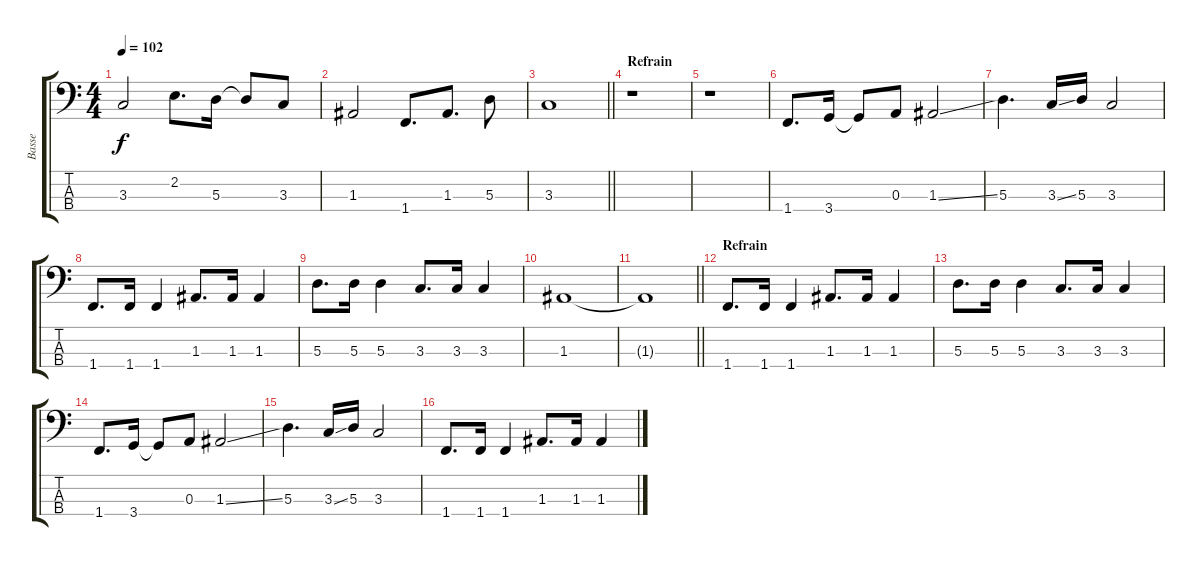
\track ("Basse" "Basse") {mute instrument electricbassfinger}
\staff {score tabs}
\tuning (G2 D2 A1 E1) {hide}
\ts (4 4)
\tempo 102
\clef f4
\ks c
3.3.2{dy f} 2.2.8{d} 5.3.16 5.3{t}.8 3.3.8 |
1.3.2 1.4.8{d} 1.3.8{d} 5.3.8 |
\barLineRight lightlight
3.3.1 |
\section ("" "Refrain")
r.1 |
r.1 |
1.4.8{d} 3.4.16 3.4{t}.8 0.3.8 1.3{ss}.2 |
5.3.4{d} 3.3{ss}.16 5.3.16 3.3.2 |
1.4.8{d} 1.4.16 1.4.4 1.3.8{d} 1.3.16 1.3.4 |
5.3.8{d} 5.3.16 5.3.4 3.3.8{d} 3.3.16 3.3.4 |
1.3.1 |
\barLineRight lightlight
1.3{t}.1 |
\section ("" "Refrain")
1.4.8{d} 1.4.16 1.4.4 1.3.8{d} 1.3.16 1.3.4 |
5.3.8{d} 5.3.16 5.3.4 3.3.8{d} 3.3.16 3.3.4 |
1.4.8{d} 3.4.16 3.4{t}.8 0.3.8 1.3{ss}.2 |
5.3.4{d} 3.3{ss}.16 5.3.16 3.3.2 |
1.4.8{d} 1.4.16 1.4.4 1.3.8{d} 1.3.16 1.3.4
